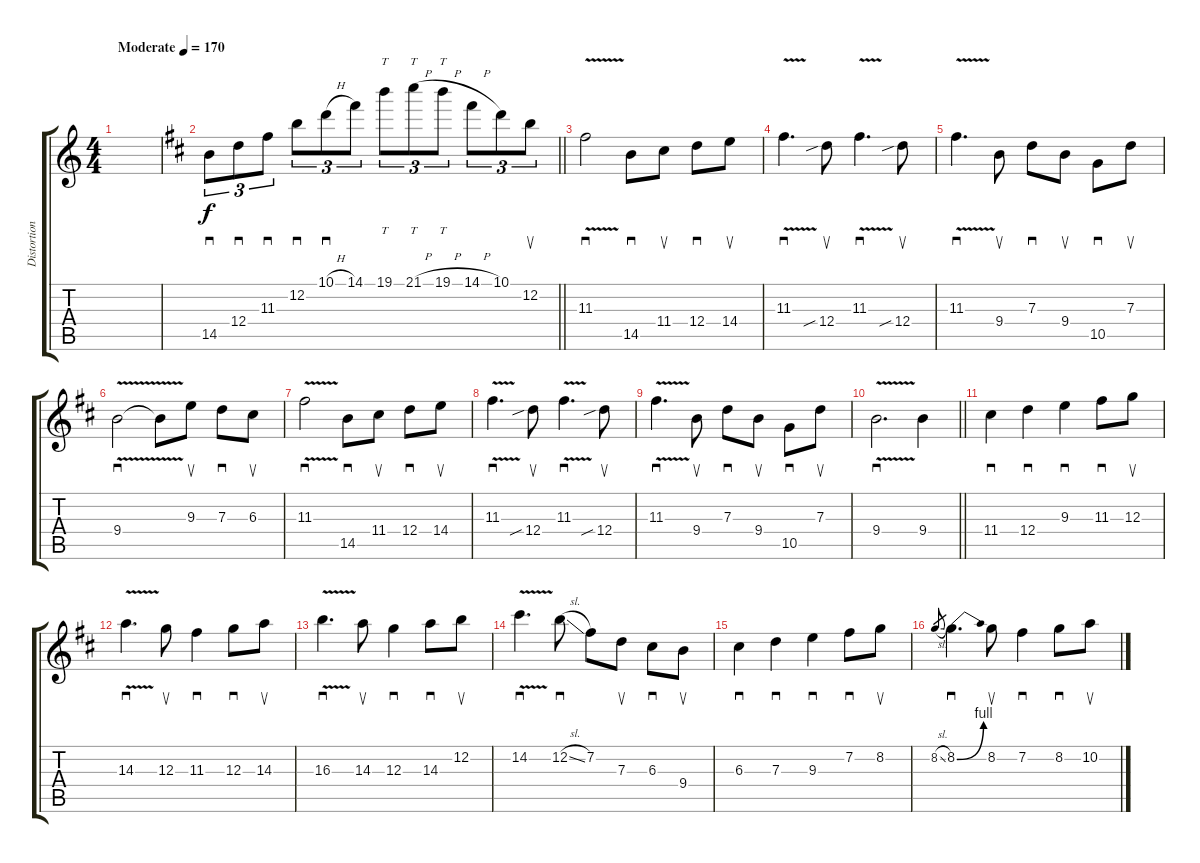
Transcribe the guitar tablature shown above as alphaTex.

\track ("Distortion Guitar" "Distortion") {instrument overdrivenguitar}
\staff {score tabs}
\tuning (E4 B3 G3 D3 A2 E2) {hide}
\ts (4 4)
\tempo (170 "Moderate")
\clef g2
\ks c
|
\barLineRight lightlight
\ks bminor
14.5.8{sd tu (3 2)} 12.4.8{sd tu (3 2)} 11.3.8{sd tu (3 2)} 12.2.8{sd tu (3 2)} 10.1{h}.8{sd tu (3 2)} 14.1.8{tu (3 2)} 19.1.8{tt tu (3 2)} 21.1{h}.8{tt tu (3 2)} 19.1{h}.8{tt tu (3 2)} 14.1{h}.8{tu (3 2)} 10.1.8{tu (3 2)} 12.2.8{su tu (3 2)} |
11.3{v}.2{sd} 14.5.8{sd} 11.4.8{su} 12.4.8{sd} 14.4.8{su} |
11.3{v}.4{d sd} 12.4{sib}.8{su} 11.3{v}.4{d sd} 12.4{sib}.8{su} |
11.3{v}.4{d sd} 9.4.8{su} 7.3.8{sd} 9.4.8{su} 10.5.8{sd} 7.3.8{su} |
9.4{v}.2{sd} 9.4{t}.8 9.3.8{su} 7.3.8{sd} 6.3.8{su} |
11.3{v}.2{sd} 14.5.8{sd} 11.4.8{su} 12.4.8{sd} 14.4.8{su} |
11.3{v}.4{d sd} 12.4{sib}.8{su} 11.3{v}.4{d sd} 12.4{sib}.8{su} |
11.3{v}.4{d sd} 9.4.8{su} 7.3.8{sd} 9.4.8{su} 10.5.8{sd} 7.3.8{su} |
\barLineRight lightlight
9.4{v}.2{d sd} 9.4.4 |
11.4.4{sd} 12.4.4{sd} 9.3.4{sd} 11.3.8{sd} 12.3.8{su} |
14.3{v}.4{d sd} 12.3.8{su} 11.3.4{sd} 12.3.8{sd} 14.3.8{su} |
16.3{v}.4{d sd} 14.3.8{su} 12.3.4{sd} 14.3.8{sd} 12.2.8{su} |
14.2{v}.4{d sd} 12.2{sl}.8{sd} 7.2.8 7.3.8{su} 6.3.8{sd} 9.4.8{su} |
6.3.4{sd} 7.3.4{sd} 9.3.4{sd} 7.2.8{sd} 8.2.8{su} |
8.2{sl}.8{gr} 8.2{be (bend 0 0 60 4)}.4{d sd} 8.2.8{su} 7.2.4{sd} 8.2.8{sd} 10.2.8{su}
